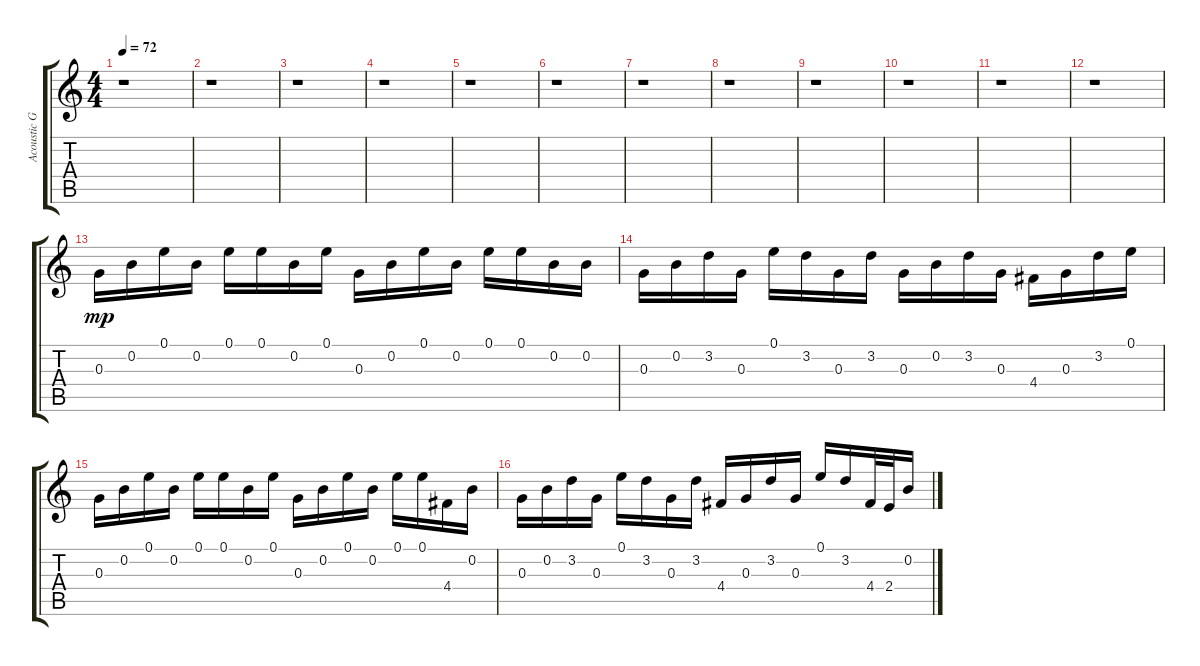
\track ("Acoustic Guitar" "Acoustic G") {instrument acousticguitarsteel}
\staff {score tabs}
\tuning (E4 B3 G3 D3 A2 E2) {hide}
\ts (4 4)
\tempo 72
\clef g2
\ks c
r.1{dy mp instrument acousticguitarsteel} |
r.1 |
r.1 |
r.1 |
r.1 |
r.1 |
r.1 |
r.1 |
r.1 |
r.1 |
r.1 |
r.1 |
0.3.16 0.2.16 0.1.16 0.2.16 0.1.16 0.1.16 0.2.16 0.1.16 0.3.16 0.2.16 0.1.16 0.2.16 0.1.16 0.1.16 0.2.16 0.2.16 |
0.3.16 0.2.16 3.2.16 0.3.16 0.1.16 3.2.16 0.3.16 3.2.16 0.3.16 0.2.16 3.2.16 0.3.16 4.4.16 0.3.16 3.2.16 0.1.16 |
0.3.16 0.2.16 0.1.16 0.2.16 0.1.16 0.1.16 0.2.16 0.1.16 0.3.16 0.2.16 0.1.16 0.2.16 0.1.16 0.1.16 4.4.16 0.2.16 |
0.3.16 0.2.16 3.2.16 0.3.16 0.1.16 3.2.16 0.3.16 3.2.16 4.4.16 0.3.16 3.2.16 0.3.16 0.1.16 3.2.16 4.4.32 2.4.32 0.2.16
